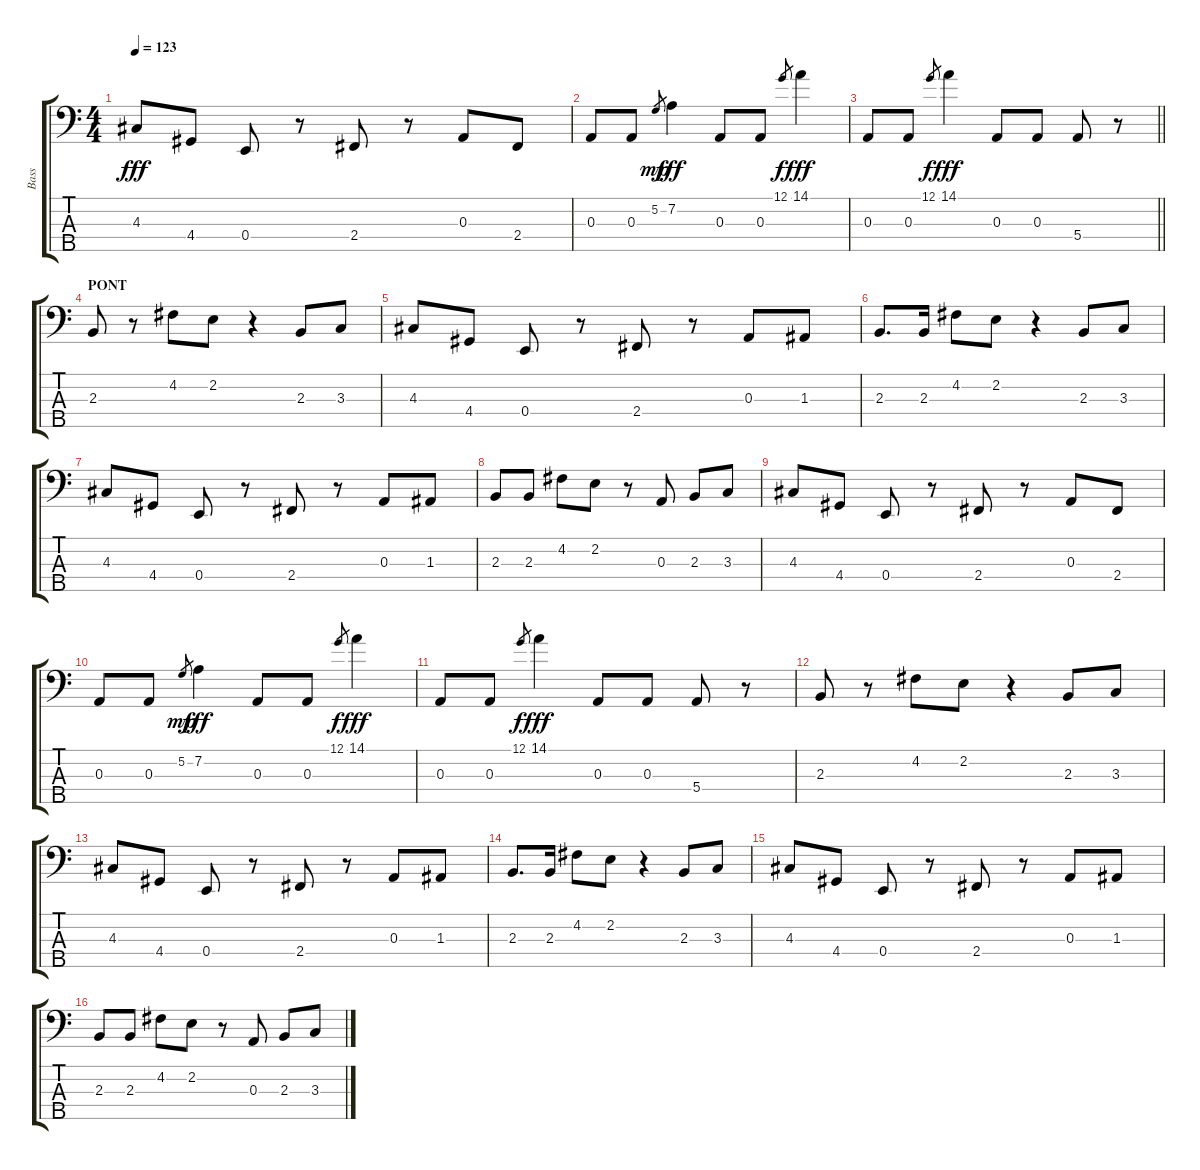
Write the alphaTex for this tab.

\track ("Bass" "Bass") {instrument electricbassfinger}
\staff {score tabs}
\tuning (G2 D2 A1 E1 B0) {hide}
\ts (4 4)
\tempo 123
\clef f4
\ks c
4.3.8{dy fff} 4.4.8 0.4.8 r.8 2.4.8 r.8 0.3.8 2.4.8 |
0.3.8 0.3.8 5.2.8{gr dy mp} 7.2.4{dy fff} 0.3.8 0.3.8 12.1.8{gr dy f} 14.1.4{dy fff} |
\barLineRight lightlight
0.3.8 0.3.8 12.1.8{gr dy f} 14.1.4{dy fff} 0.3.8 0.3.8 5.4.8 r.8 |
\section ("" "PONT")
2.3.8 r.8 4.2.8 2.2.8 r.4 2.3.8 3.3.8 |
4.3.8 4.4.8 0.4.8 r.8 2.4.8 r.8 0.3.8 1.3.8 |
2.3.8{d} 2.3.16 4.2.8 2.2.8 r.4 2.3.8 3.3.8 |
4.3.8 4.4.8 0.4.8 r.8 2.4.8 r.8 0.3.8 1.3.8 |
2.3.8 2.3.8 4.2.8 2.2.8 r.8 0.3.8 2.3.8 3.3.8 |
4.3.8 4.4.8 0.4.8 r.8 2.4.8 r.8 0.3.8 2.4.8 |
0.3.8 0.3.8 5.2.8{gr dy mp} 7.2.4{dy fff} 0.3.8 0.3.8 12.1.8{gr dy f} 14.1.4{dy fff} |
0.3.8 0.3.8 12.1.8{gr dy f} 14.1.4{dy fff} 0.3.8 0.3.8 5.4.8 r.8 |
2.3.8 r.8 4.2.8 2.2.8 r.4 2.3.8 3.3.8 |
4.3.8 4.4.8 0.4.8 r.8 2.4.8 r.8 0.3.8 1.3.8 |
2.3.8{d} 2.3.16 4.2.8 2.2.8 r.4 2.3.8 3.3.8 |
4.3.8 4.4.8 0.4.8 r.8 2.4.8 r.8 0.3.8 1.3.8 |
2.3.8 2.3.8 4.2.8 2.2.8 r.8 0.3.8 2.3.8 3.3.8
